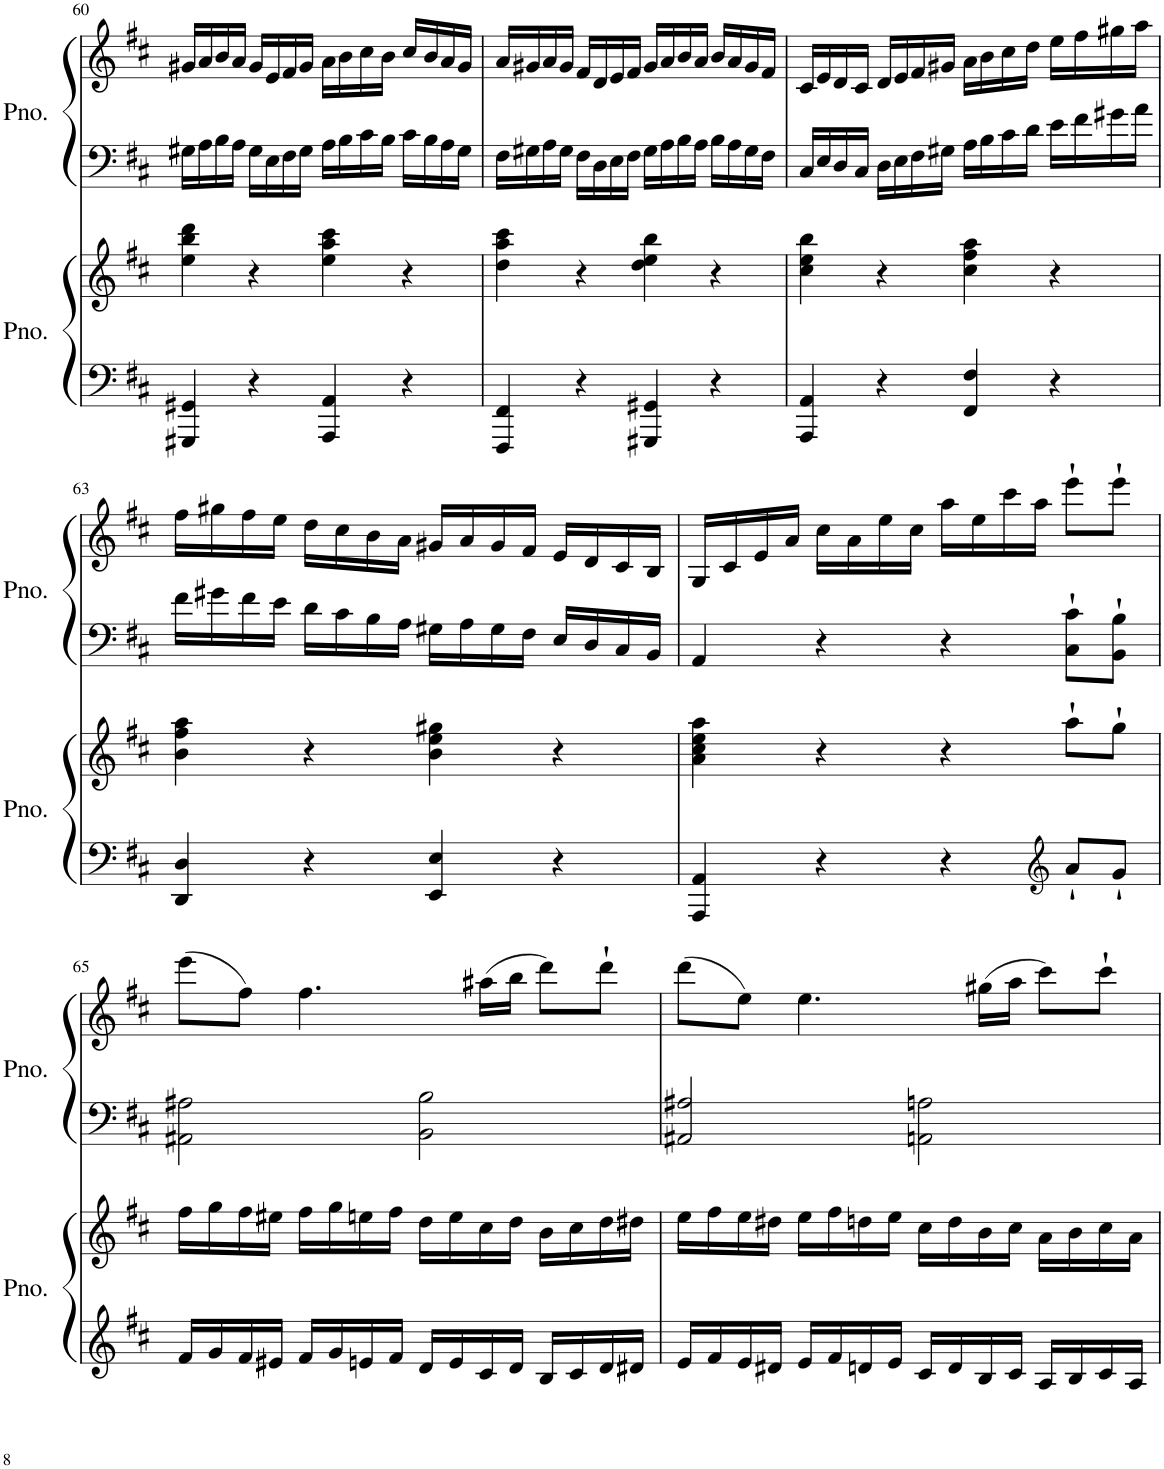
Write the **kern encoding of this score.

**kern	**kern	**kern	**kern
*part2	*part2	*part1	*part1
*staff4	*staff3	*staff2	*staff1
*I"Piano	*	*I"Piano	*
*I'Pno.	*	*I'Pno.	*
!!LO:PB:g=z
*clefF4	*clefG2	*clefF4	*clefG2
*k[f#c#]	*k[f#c#]	*k[f#c#]	*k[f#c#]
*M4/4	*M4/4	*M4/4	*M4/4
*met(c)	*met(c)	*met(c)	*met(c)
=60	=60	=60	=60
4GGG#X/ 4GG#X/	4ee\ 4bb\ 4ddd\	16G#X\LL	16g#X/LL
.	.	16A\	16a/
.	.	16B\	16b/
.	.	16A\JJ	16a/JJ
4r	4r	16G#\LL	16g#/LL
.	.	16E\	16e/
.	.	16F#\	16f#/
.	.	16G#\JJ	16g#/JJ
4AAA/ 4AA/	4ee\ 4aa\ 4ccc#\	16A\LL	16a\LL
.	.	16B\	16b\
.	.	16c#\	16cc#\
.	.	16B\JJ	16b\JJ
4r	4r	16c#\LL	16cc#/LL
.	.	16B\	16b/
.	.	16A\	16a/
.	.	16G#\JJ	16g#/JJ
=61	=61	=61	=61
4FFF#/ 4FF#/	4dd\ 4aa\ 4ccc#\	16F#\LL	16a/LL
.	.	16G#X\	16g#X/
.	.	16A\	16a/
.	.	16G#\JJ	16g#/JJ
4r	4r	16F#\LL	16f#/LL
.	.	16D\	16d/
.	.	16E\	16e/
.	.	16F#\JJ	16f#/JJ
4GGG#X/ 4GG#X/	4dd\ 4ee\ 4bb\	16G#\LL	16g#/LL
.	.	16A\	16a/
.	.	16B\	16b/
.	.	16A\JJ	16a/JJ
4r	4r	16B\LL	16b/LL
.	.	16A\	16a/
.	.	16G#\	16g#/
.	.	16F#\JJ	16f#/JJ
=62	=62	=62	=62
4AAA/ 4AA/	4cc#\ 4ee\ 4bb\	16C#/LL	16c#/LL
.	.	16E/	16e/
.	.	16D/	16d/
.	.	16C#/JJ	16c#/JJ
4r	4r	16D\LL	16d/LL
.	.	16E\	16e/
.	.	16F#\	16f#/
.	.	16G#X\JJ	16g#X/JJ
4FF#/ 4F#/	4cc#\ 4ff#\ 4aa\	16A\LL	16a\LL
.	.	16B\	16b\
.	.	16c#\	16cc#\
.	.	16d\JJ	16dd\JJ
4r	4r	16e\LL	16ee\LL
.	.	16f#\	16ff#\
.	.	16g#X\	16gg#X\
.	.	16a\JJ	16aa\JJ
!!LO:LB:g=z
=63	=63	=63	=63
4DD/ 4D/	4b\ 4ff#\ 4aa\	16f#\LL	16ff#\LL
.	.	16g#X\	16gg#X\
.	.	16f#\	16ff#\
.	.	16e\JJ	16ee\JJ
4r	4r	16d\LL	16dd\LL
.	.	16c#\	16cc#\
.	.	16B\	16b\
.	.	16A\JJ	16a\JJ
4EE/ 4E/	4b\ 4ee\ 4gg#X\	16G#X\LL	16g#X/LL
.	.	16A\	16a/
.	.	16G#\	16g#/
.	.	16F#\JJ	16f#/JJ
4r	4r	16E/LL	16e/LL
.	.	16D/	16d/
.	.	16C#/	16c#/
.	.	16BB/JJ	16B/JJ
=64	=64	=64	=64
4AAA/ 4AA/	4a\ 4cc#\ 4ee\ 4aa\	4AA/	16G/LL
.	.	.	16c#/
.	.	.	16e/
.	.	.	16a/JJ
4r	4r	4r	16cc#\LL
.	.	.	16a\
.	.	.	16ee\
.	.	.	16cc#\JJ
4r	4r	4r	16aa\LL
.	.	.	16ee\
.	.	.	16ccc#\
.	.	.	16aa\JJ
*clefG2	*	*	*
8a`/L	8aa`\L	8C#\` 8c#\`L	8eee`\L
8g`/J	8gg`\J	8BB\` 8B\`J	8eee`\J
!!LO:LB:g=z
=65	=65	=65	=65
16f#/LL	16ff#\LL	2AA#X\ 2A#X\	(8eee\L
16g/	16gg\	.	.
16f#/	16ff#\	.	8ff#\J)
16e#X/JJ	16ee#X\JJ	.	.
16f#/LL	16ff#\LL	.	4.ff#\
16g/	16gg\	.	.
16en/	16een\	.	.
16f#/JJ	16ff#\JJ	.	.
16d/LL	16dd\LL	2BB\ 2B\	.
16e/	16ee\	.	.
16c#/	16cc#\	.	(16aa#X\LL
16d/JJ	16dd\JJ	.	16bb\JJ
16B/LL	16b\LL	.	8ddd\L)
16c#/	16cc#\	.	.
16d/	16dd\	.	8ddd`\J
16d#X/JJ	16dd#X\JJ	.	.
=66	=66	=66	=66
16e/LL	16ee\LL	2AA#X/ 2A#X/	(8ddd\L
16f#/	16ff#\	.	.
16e/	16ee\	.	8ee\J)
16d#X/JJ	16dd#X\JJ	.	.
16e/LL	16ee\LL	.	4.ee\
16f#/	16ff#\	.	.
16dn/	16ddn\	.	.
16e/JJ	16ee\JJ	.	.
16c#/LL	16cc#\LL	2AAn\ 2An\	.
16d/	16dd\	.	.
16B/	16b\	.	(16gg#X\LL
16c#/JJ	16cc#\JJ	.	16aa\JJ
16A/LL	16a\LL	.	8ccc#\L)
16B/	16b\	.	.
16c#/	16cc#\	.	8ccc#`\J
16A/JJ	16a\JJ	.	.
=	=	=	=
*-	*-	*-	*-
